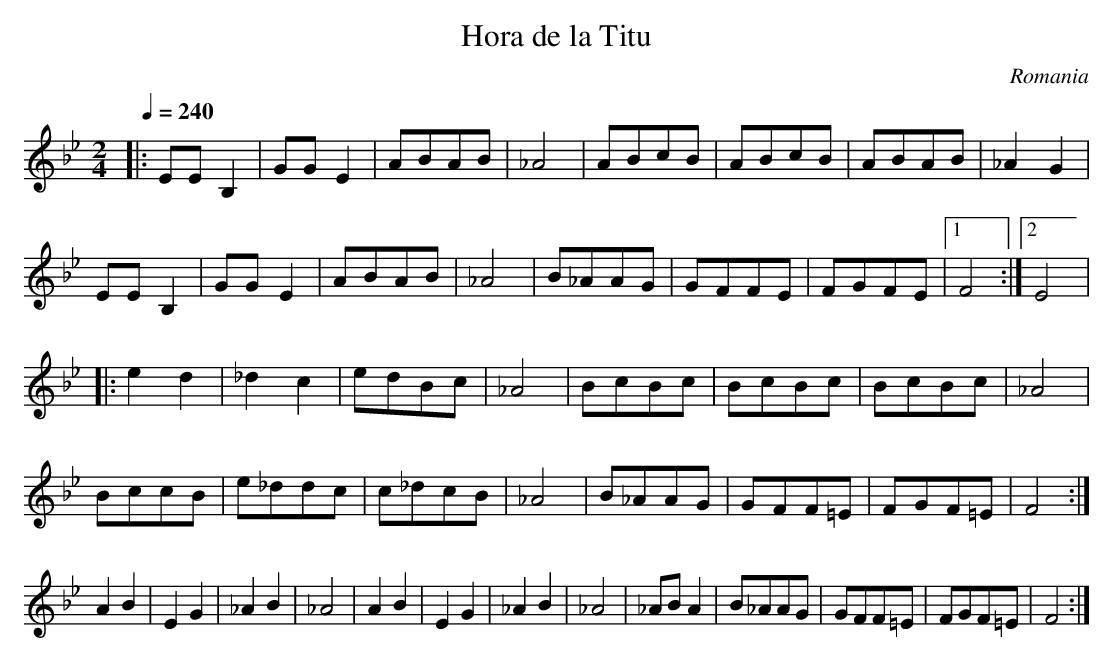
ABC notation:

X:1
T:Hora de la Titu
O:Romania
L:1/8
M:2/4
K:Bb
Q:1/4=240
|:EEB,2|GGE2|ABAB|_A4|ABcB|ABcB|ABAB|_A2G2|
EEB,2|GGE2|ABAB|_A4|B_AAG|GFFE|FGFE|[1F4:|[2E4|
|:e2d2|_d2c2|edBc|_A4|BcBc|BcBc|BcBc|_A4|
BccB|e_ddc|c_dcB|_A4|B_AAG|GFF=E|FGF=E|F4:|
A2B2|E2G2|_A2B2|_A4|A2B2|E2G2|_A2B2|_A4|_ABA2|B_AAG|GFF=E|FGF=E|F4:|
